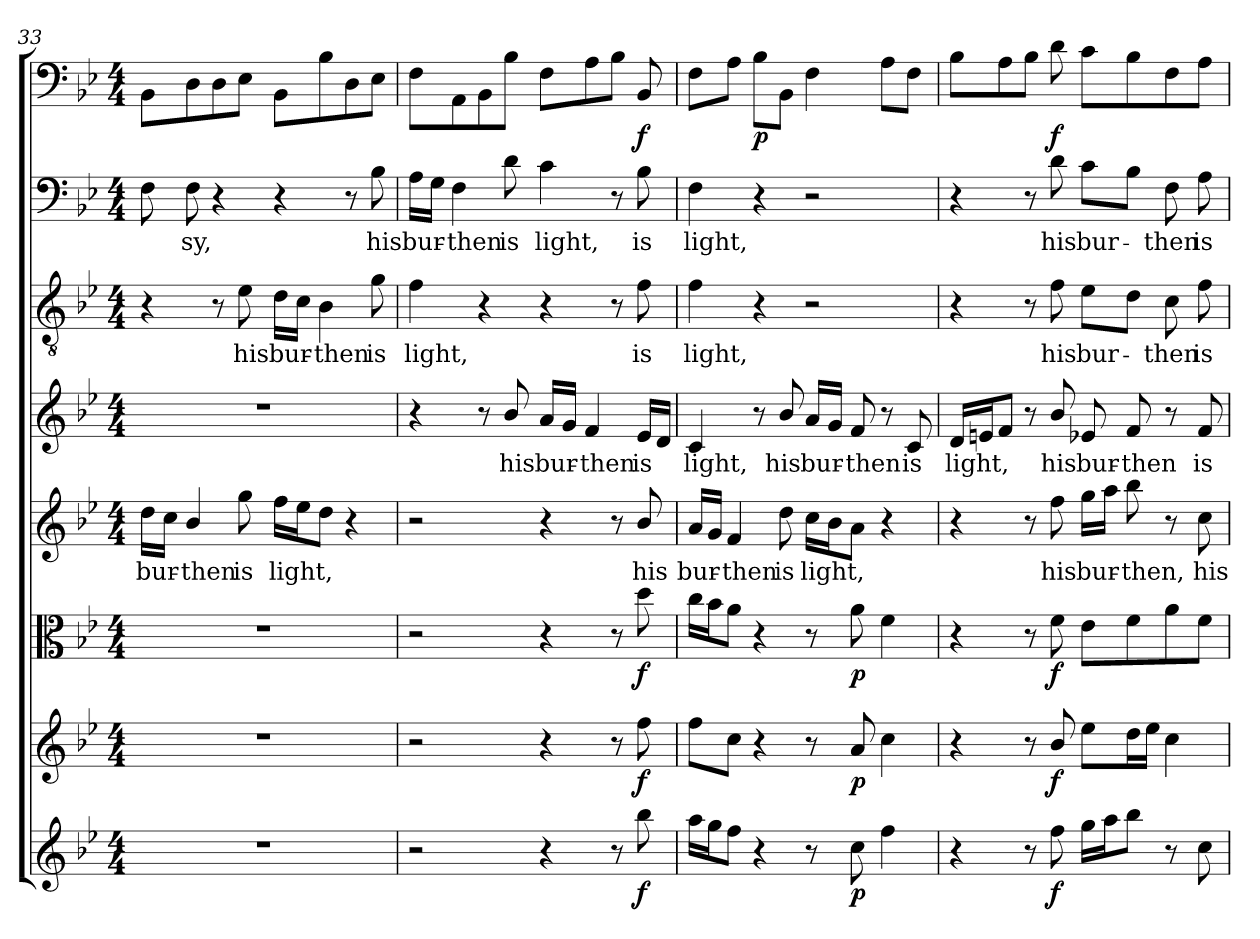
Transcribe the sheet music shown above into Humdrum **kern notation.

**kern	**dynam	**kern	**dynam	**kern	**dynam	**kern	**text	**kern	**text	**kern	**text	**kern	**text	**kern	**dynam
*part8	*part8	*part7	*part7	*part6	*part6	*part5	*part5	*part4	*part4	*part3	*part3	*part2	*part2	*part1	*part1
*staff8	*staff8	*staff7	*staff7	*staff6	*staff6	*staff5	*staff5	*staff4	*staff4	*staff3	*staff3	*staff2	*staff2	*staff1	*staff1
*clefG2	*	*clefG2	*	*clefC3	*	*clefG2	*	*clefG2	*	*clefGv2	*	*clefF4	*	*clefF4	*
*k[b-e-]	*	*k[b-e-]	*	*k[b-e-]	*	*k[b-e-]	*	*k[b-e-]	*	*k[b-e-]	*	*k[b-e-]	*	*k[b-e-]	*
*B-:	*	*B-:	*	*B-:	*	*B-:	*	*B-:	*	*B-:	*	*B-:	*	*B-:	*
*M4/4	*	*M4/4	*	*M4/4	*	*M4/4	*	*M4/4	*	*M4/4	*	*M4/4	*	*M4/4	*
=33	=33	=33	=33	=33	=33	=33	=33	=33	=33	=33	=33	=33	=33	=33	=33
1r	.	1r	.	1r	.	16dd\LL	bur-	1r	.	4r	.	8F\	.	8BB-\L	.
.	.	.	.	.	.	16cc\JJ	.	.	.	.	.	.	.	.	.
.	.	.	.	.	.	4b-/	-then	.	.	.	.	8F\	-sy,	8D\	.
.	.	.	.	.	.	.	.	.	.	8r	.	4r	.	8D\	.
.	.	.	.	.	.	8gg\	is	.	.	8e-\	his	.	.	8E-\J	.
.	.	.	.	.	.	16ff\LL	light,	.	.	16d\LL	bur-	4r	.	8BB-\L	.
.	.	.	.	.	.	16ee-\J	.	.	.	16c\JJ	.	.	.	.	.
.	.	.	.	.	.	8dd\J	.	.	.	4B-\	-then	.	.	8B-\	.
.	.	.	.	.	.	4r	.	.	.	.	.	8r	.	8D\	.
.	.	.	.	.	.	.	.	.	.	8g\	is	8B-\	his	8E-\J	.
=34	=34	=34	=34	=34	=34	=34	=34	=34	=34	=34	=34	=34	=34	=34	=34
2r	.	2r	.	2r	.	2r	.	4r	.	4f\	light,	16A\LL	bur-	8F\L	.
.	.	.	.	.	.	.	.	.	.	.	.	16G\JJ	.	.	.
.	.	.	.	.	.	.	.	.	.	.	.	4F\	-then	8AA\	.
.	.	.	.	.	.	.	.	8r	.	4r	.	.	.	8BB-\	.
.	.	.	.	.	.	.	.	8b-/	his	.	.	8d\	is	8B-\J	.
4r	.	4r	.	4r	.	4r	.	16a/LL	bur-	4r	.	4c\	light,	8F\L	.
.	.	.	.	.	.	.	.	16g/JJ	.	.	.	.	.	.	.
.	.	.	.	.	.	.	.	4f/	-then	.	.	.	.	8A\	.
8r	.	8r	.	8r	.	8r	.	.	.	8r	.	8r	.	8B-\J	.
8bb-\	f	8ff\	f	8dd\	f	8b-/	his	16e-/LL	is	8f\	is	8B-\	is	8BB-/	f
.	.	.	.	.	.	.	.	16d/JJ	.	.	.	.	.	.	.
=35	=35	=35	=35	=35	=35	=35	=35	=35	=35	=35	=35	=35	=35	=35	=35
16aa\LL	.	8ff\L	.	16cc\LL	.	16a/LL	bur-	4c/	light,	4f\	light,	4F\	light,	8F\L	.
16gg\J	.	.	.	16b-\J	.	16g/JJ	.	.	.	.	.	.	.	.	.
8ff\J	.	8cc\J	.	8a\J	.	4f/	-then	.	.	.	.	.	.	8A\J	.
4r	.	4r	.	4r	.	.	.	8r	.	4r	.	4r	.	8B-\L	p
.	.	.	.	.	.	8dd\	is	8b-/	his	.	.	.	.	8BB-\J	.
8r	.	8r	.	8r	.	16cc\LL	light,	16a/LL	bur-	2r	.	2r	.	4F\	.
.	.	.	.	.	.	16b-\J	.	16g/JJ	.	.	.	.	.	.	.
8cc\	p	8a/	p	8a\	p	8a\J	.	8f/	-then	.	.	.	.	.	.
4ff\	.	4cc\	.	4f\	.	4r	.	8r	.	.	.	.	.	8A\L	.
.	.	.	.	.	.	.	.	8c/	is	.	.	.	.	8F\J	.
=36	=36	=36	=36	=36	=36	=36	=36	=36	=36	=36	=36	=36	=36	=36	=36
4r	.	4r	.	4r	.	4r	.	16d/LL	light,	4r	.	4r	.	8B-\L	.
.	.	.	.	.	.	.	.	16en/J	.	.	.	.	.	.	.
.	.	.	.	.	.	.	.	8f/J	.	.	.	.	.	8A\	.
8r	.	8r	.	8r	.	8r	.	8r	.	8r	.	8r	.	8B-\J	.
8ff\	f	8b-/	f	8f\	f	8ff\	his	8b-/	his	8f\	his	8d\	his	8d\	f
16gg\LL	.	8ee-\L	.	8e-\L	.	16gg\LL	bur-	8e-X/	bur-	8e-\L	bur-	8c\L	bur-	8c\L	.
16aa\J	.	.	.	.	.	16aa\JJ	.	.	.	.	.	.	.	.	.
8bb-\J	.	16dd\L	.	8f\	.	8bb-\	-then,	8f/	-then	8d\J	.	8B-\J	.	8B-\	.
.	.	16ee-\JJ	.	.	.	.	.	.	.	.	.	.	.	.	.
8r	.	4cc\	.	8a\	.	8r	.	8r	.	8c\	-then	8F\	-then	8F\	.
8cc\	.	.	.	8f\J	.	8cc\	his	8f/	is	8f\	is	8A\	is	8A\J	.
=	=	=	=	=	=	=	=	=	=	=	=	=	=	=	=
*-	*-	*-	*-	*-	*-	*-	*-	*-	*-	*-	*-	*-	*-	*-	*-
